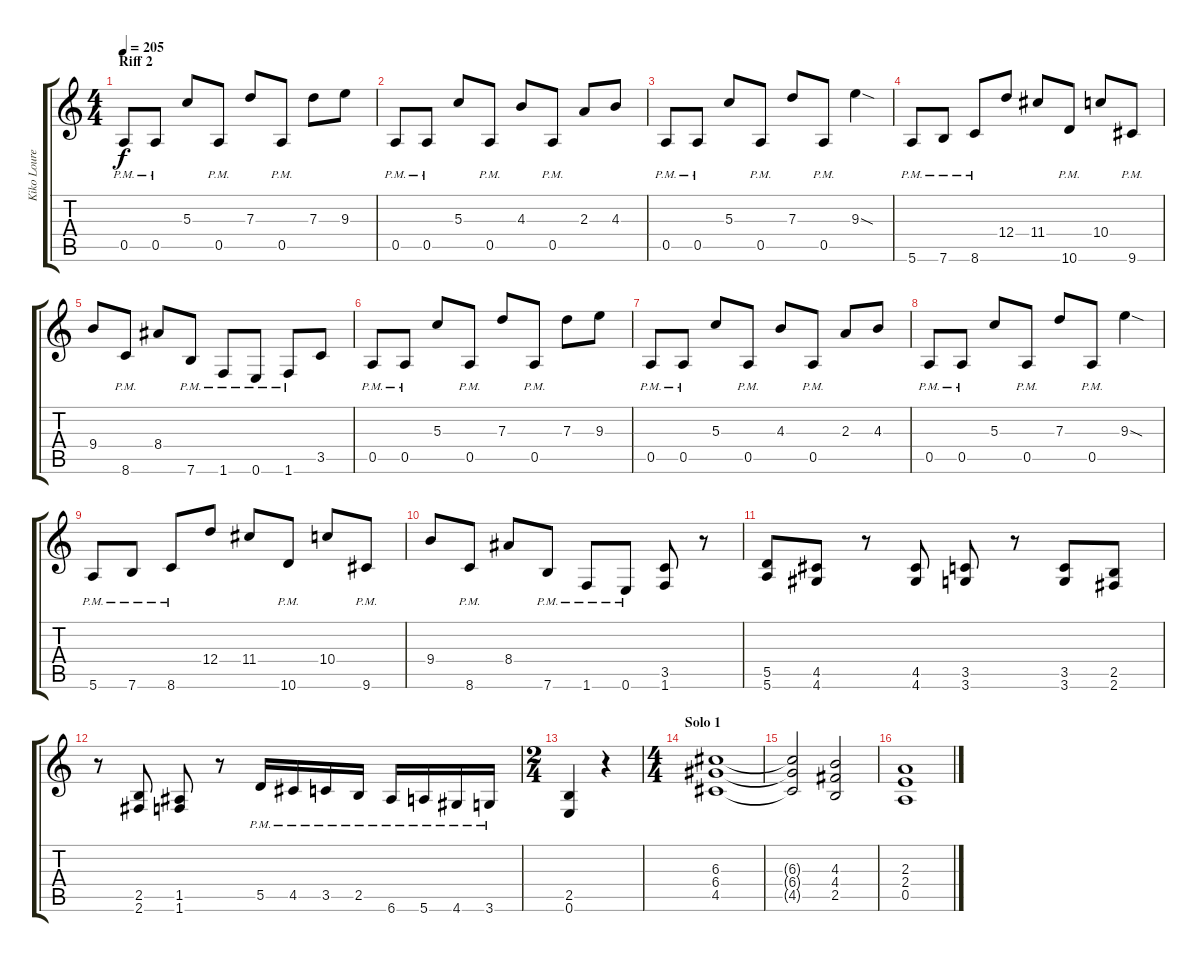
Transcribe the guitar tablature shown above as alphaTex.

\track ("Kiko Loureiro" "Kiko Loure") {instrument distortionguitar}
\staff {score tabs}
\tuning (E4 B3 G3 D3 A2 E2) {hide}
\ts (4 4)
\section ("" "Riff 2")
\tempo 205
\clef g2
\ks c
0.5{pm}.8{dy f} 0.5{pm}.8 5.3.8 0.5{pm}.8 7.3.8 0.5{pm}.8 7.3.8 9.3.8 |
0.5{pm}.8 0.5{pm}.8 5.3.8 0.5{pm}.8 4.3.8 0.5{pm}.8 2.3.8 4.3.8 |
0.5{pm}.8 0.5{pm}.8 5.3.8 0.5{pm}.8 7.3.8 0.5{pm}.8 9.3{sod}.4 |
5.6{pm}.8 7.6{pm}.8 8.6{pm}.8 12.4.8 11.4.8 10.6{pm}.8 10.4.8 9.6{pm}.8 |
9.4.8 8.6{pm}.8 8.4.8 7.6{pm}.8 1.6{pm}.8 0.6{pm}.8 1.6{pm}.8 3.5.8 |
0.5{pm}.8 0.5{pm}.8 5.3.8 0.5{pm}.8 7.3.8 0.5{pm}.8 7.3.8 9.3.8 |
0.5{pm}.8 0.5{pm}.8 5.3.8 0.5{pm}.8 4.3.8 0.5{pm}.8 2.3.8 4.3.8 |
0.5{pm}.8 0.5{pm}.8 5.3.8 0.5{pm}.8 7.3.8 0.5{pm}.8 9.3{sod}.4 |
5.6{pm}.8 7.6{pm}.8 8.6{pm}.8 12.4.8 11.4.8 10.6{pm}.8 10.4.8 9.6{pm}.8 |
9.4.8 8.6{pm}.8 8.4.8 7.6{pm}.8 1.6{pm}.8 0.6{pm}.8 (3.5 1.6).8 r.8 |
(5.5 5.6).8 (4.5 4.6).8 r.8 (4.5 4.6).8 (3.5 3.6).8 r.8 (3.5 3.6).8 (2.5 2.6).8 |
r.8 (2.5 2.6).8 (1.5 1.6).8 r.8 5.5{pm}.16 4.5{pm}.16 3.5{pm}.16 2.5{pm}.16 6.6{pm}.16 5.6{pm}.16 4.6{pm}.16 3.6{pm}.16 |
\ts (2 4)
(2.5 0.6).4 r.4 |
\ts (4 4)
\section ("" "Solo 1")
(6.3 6.4 4.5).1{volume 12} |
(6.3{t} 6.4{t} 4.5{t}).2 (4.3 4.4 2.5).2 |
(2.3 2.4 0.5).1
